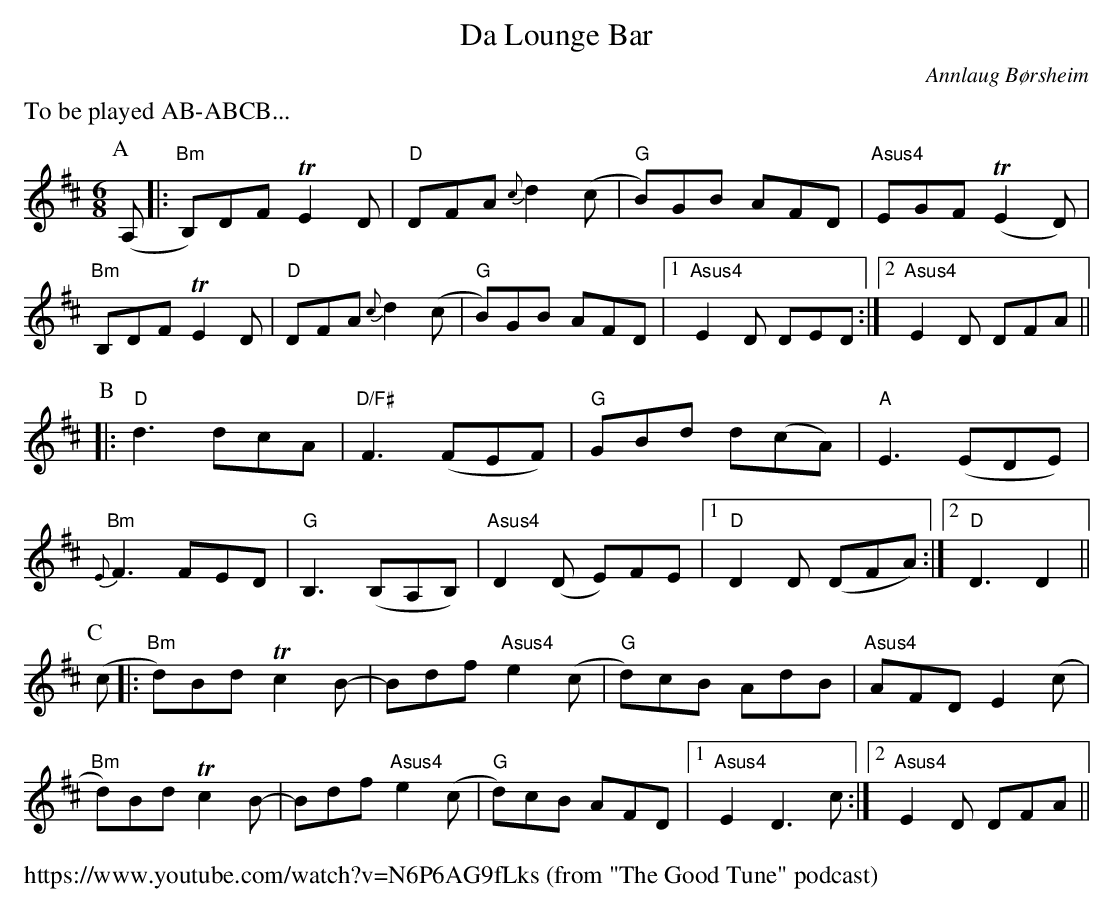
X:1
T: Da Lounge Bar
C: Annlaug B\/orsheim
M: 6/8
L: 1/8
K: Dmaj
%%begintext
To be played AB-ABCB...
%%endtext
P:A
(A,|:"Bm"B,)DF TE2D|"D"DFA {c}d2(c|"G"B)GB AFD|"Asus4"EGF T(E2 D)|
"Bm"B,DF TE2D|"D"DFA {c}d2(c|"G"B)GB AFD|1 "Asus4"E2 D DED:|2 "Asus4"E2D DFA||
P:B
|:"D"d3  dcA|"D/F#"F3 (FEF)|"G"GBd d(cA)|"A"E3 (EDE)|
"Bm"{E}F3 FED|"G"B,3 (B,A,B,)|"Asus4"D2(D E)FE|1 "D"D2D (DFA):|2 "D"D3 D2||
P:C
(c|:"Bm"d)Bd Tc2B-|Bdf "Asus4"e2(c|"G"d)cB AdB|"Asus4"AFD E2(c|
"Bm"d)Bd Tc2B-|Bdf "Asus4"e2(c|"G"d)cB AFD|1 "Asus4"E2 D3c:|2 "Asus4"E2D DFA||
